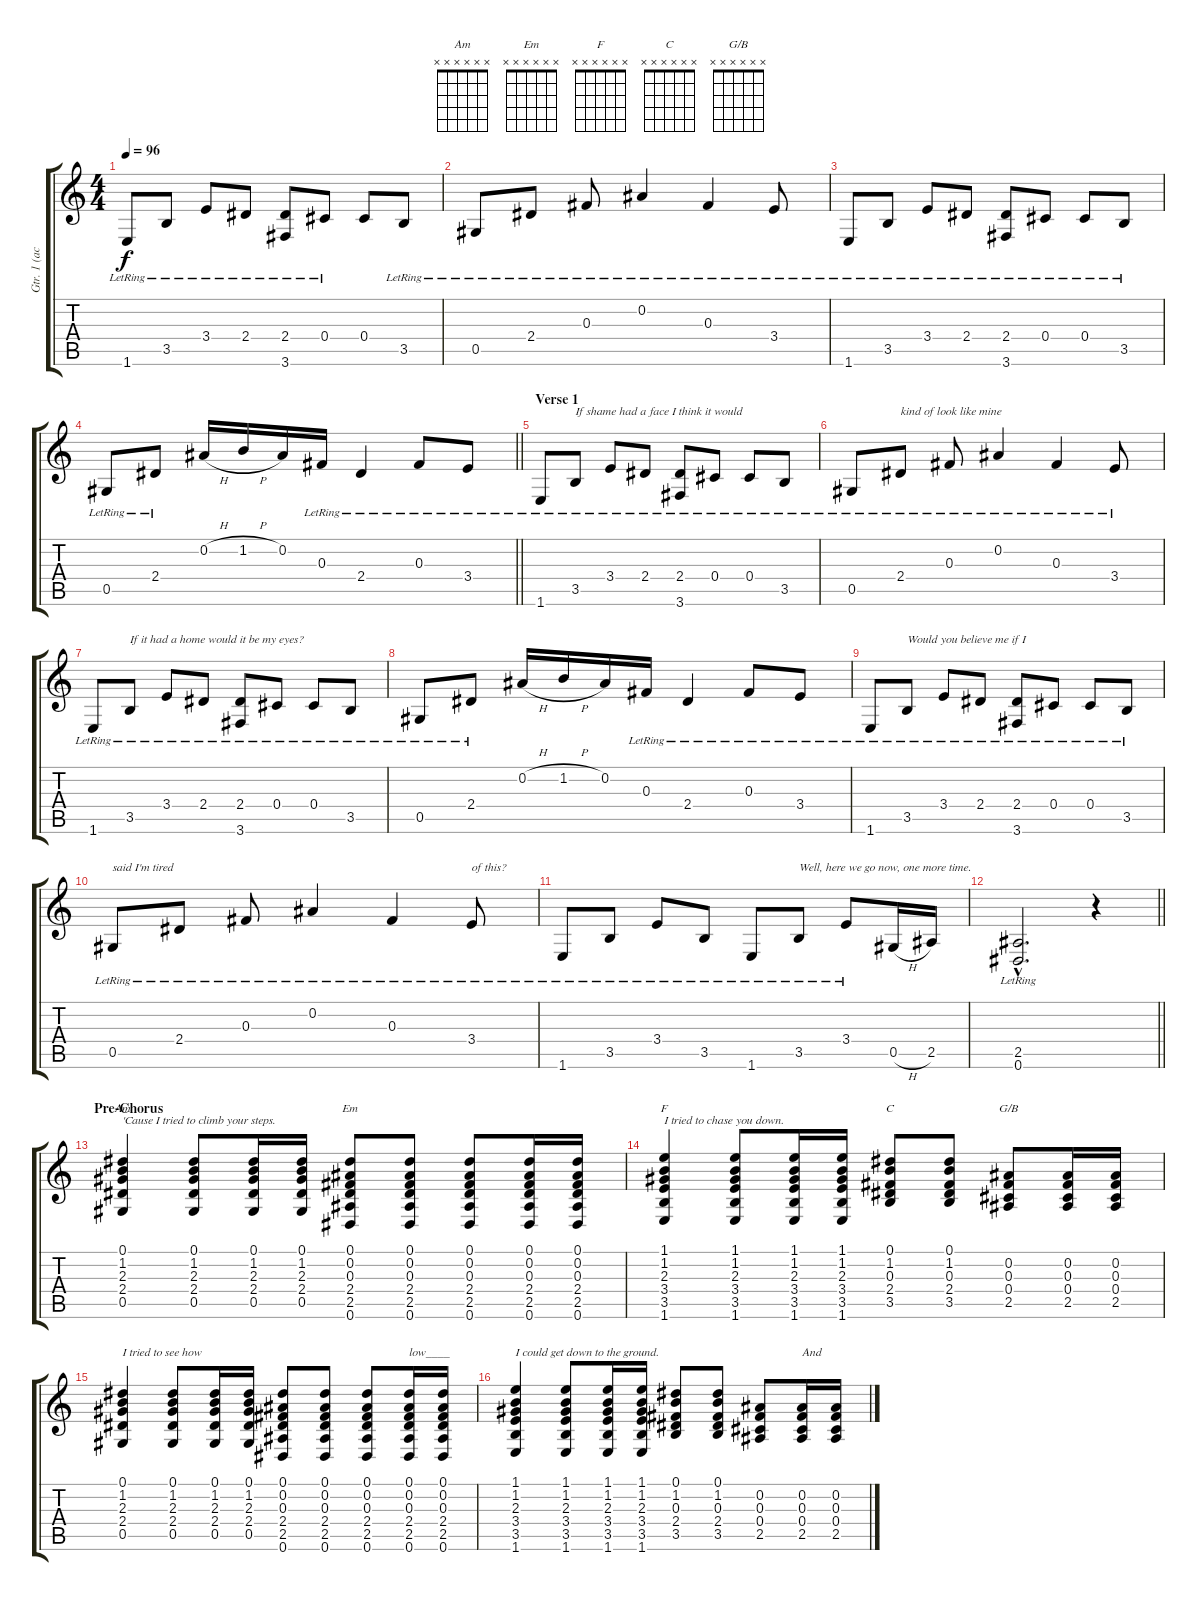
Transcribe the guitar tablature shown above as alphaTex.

\track ("Gtr. 1 (acous.)" "Gtr. 1 (ac") {instrument acousticguitarsteel}
\staff {score tabs}
\tuning (Eb4 Bb3 Gb3 Db3 Ab2 Eb2) {hide}
\chord ("Am" x x x x x x)
\chord ("Em" x x x x x x)
\chord ("F" x x x x x x)
\chord ("C" x x x x x x)
\chord ("G/B" x x x x x x)
\ts (4 4)
\tempo 96
\clef g2
\ks c
1.6{lr}.8{dy f volume 16 instrument acousticguitarsteel} 3.5{lr}.8 3.4{lr}.8 2.4{lr}.8 (2.4{lr} 3.6{lr}).8 0.4{lr}.8 0.4.8 3.5{lr}.8 |
0.5{lr}.8 2.4{lr}.8 0.3{lr}.8 0.2{lr}.4 0.3{lr}.4 3.4{lr}.8 |
1.6{lr}.8 3.5{lr}.8 3.4{lr}.8 2.4{lr}.8 (2.4{lr} 3.6{lr}).8 0.4{lr}.8 0.4{lr}.8 3.5{lr}.8 |
\barLineRight lightlight
0.5{lr}.8 2.4{lr}.8 0.2{h}.16 1.2{h}.16 0.2.16 0.3{lr}.16 2.4{lr}.4 0.3{lr}.8 3.4{lr}.8 |
\section ("" "Verse 1")
1.6{lr}.8{volume 16} 3.5{lr}.8{txt "If shame had a face I think it would"} 3.4{lr}.8 2.4{lr}.8 (2.4{lr} 3.6{lr}).8 0.4{lr}.8 0.4{lr}.8 3.5{lr}.8 |
0.5{lr}.8 2.4{lr}.8{txt "kind of look like mine"} 0.3{lr}.8 0.2{lr}.4 0.3{lr}.4 3.4{lr}.8 |
1.6{lr}.8 3.5{lr}.8{txt "If it had a home would it be my eyes?"} 3.4{lr}.8 2.4{lr}.8 (2.4{lr} 3.6{lr}).8 0.4{lr}.8 0.4{lr}.8 3.5{lr}.8 |
0.5{lr}.8 2.4{lr}.8 0.2{h}.16 1.2{h}.16 0.2.16 0.3{lr}.16 2.4{lr}.4 0.3{lr}.8 3.4{lr}.8 |
1.6{lr}.8{volume 16} 3.5{lr}.8{txt "Would you believe me if I"} 3.4{lr}.8 2.4{lr}.8 (2.4{lr} 3.6{lr}).8 0.4{lr}.8 0.4{lr}.8 3.5{lr}.8 |
0.5{lr}.8{txt "said I'm tired"} 2.4{lr}.8 0.3{lr}.8 0.2{lr}.4 0.3{lr}.4 3.4{lr}.8{txt "of this?"} |
1.6{lr}.8 3.5{lr}.8 3.4{lr}.8 3.5{lr}.8 1.6{lr}.8 3.5{lr}.8{txt "Well, here we go now, one more time."} 3.4{lr}.8 0.5{h}.16 2.5.16 |
\barLineRight lightlight
(2.5{hac lr} 0.6{hac lr}).2{d} r.4 |
\section ("" "Pre-Chorus")
(0.1 1.2 2.3 2.4 0.5).4{ch "Am" txt "'Cause I tried to climb your steps." volume 13} (0.1 1.2 2.3 2.4 0.5).8 (0.1 1.2 2.3 2.4 0.5).16 (0.1 1.2 2.3 2.4 0.5).16 (0.1 0.2 0.3 2.4 2.5 0.6).8{ch "Em"} (0.1 0.2 0.3 2.4 2.5 0.6).8 (0.1 0.2 0.3 2.4 2.5 0.6).8 (0.1 0.2 0.3 2.4 2.5 0.6).16 (0.1 0.2 0.3 2.4 2.5 0.6).16 |
(1.1 1.2 2.3 3.4 3.5 1.6).4{ch "F" txt "I tried to chase you down."} (1.1 1.2 2.3 3.4 3.5 1.6).8 (1.1 1.2 2.3 3.4 3.5 1.6).16 (1.1 1.2 2.3 3.4 3.5 1.6).16 (0.1 1.2 0.3 2.4 3.5).8{ch "C"} (0.1 1.2 0.3 2.4 3.5).8 (0.2 0.3 0.4 2.5).8{ch "G/B"} (0.2 0.3 0.4 2.5).16 (0.2 0.3 0.4 2.5).16 |
(0.1 1.2 2.3 2.4 0.5).4{txt "I tried to see how"} (0.1 1.2 2.3 2.4 0.5).8 (0.1 1.2 2.3 2.4 0.5).16 (0.1 1.2 2.3 2.4 0.5).16 (0.1 0.2 0.3 2.4 2.5 0.6).8 (0.1 0.2 0.3 2.4 2.5 0.6).8 (0.1 0.2 0.3 2.4 2.5 0.6).8 (0.1 0.2 0.3 2.4 2.5 0.6).16{txt "low____"} (0.1 0.2 0.3 2.4 2.5 0.6).16 |
(1.1 1.2 2.3 3.4 3.5 1.6).4{txt "I could get down to the ground."} (1.1 1.2 2.3 3.4 3.5 1.6).8 (1.1 1.2 2.3 3.4 3.5 1.6).16 (1.1 1.2 2.3 3.4 3.5 1.6).16 (0.1 1.2 0.3 2.4 3.5).8 (0.1 1.2 0.3 2.4 3.5).8 (0.2 0.3 0.4 2.5).8 (0.2 0.3 0.4 2.5).16{txt "And"} (0.2 0.3 0.4 2.5).16
